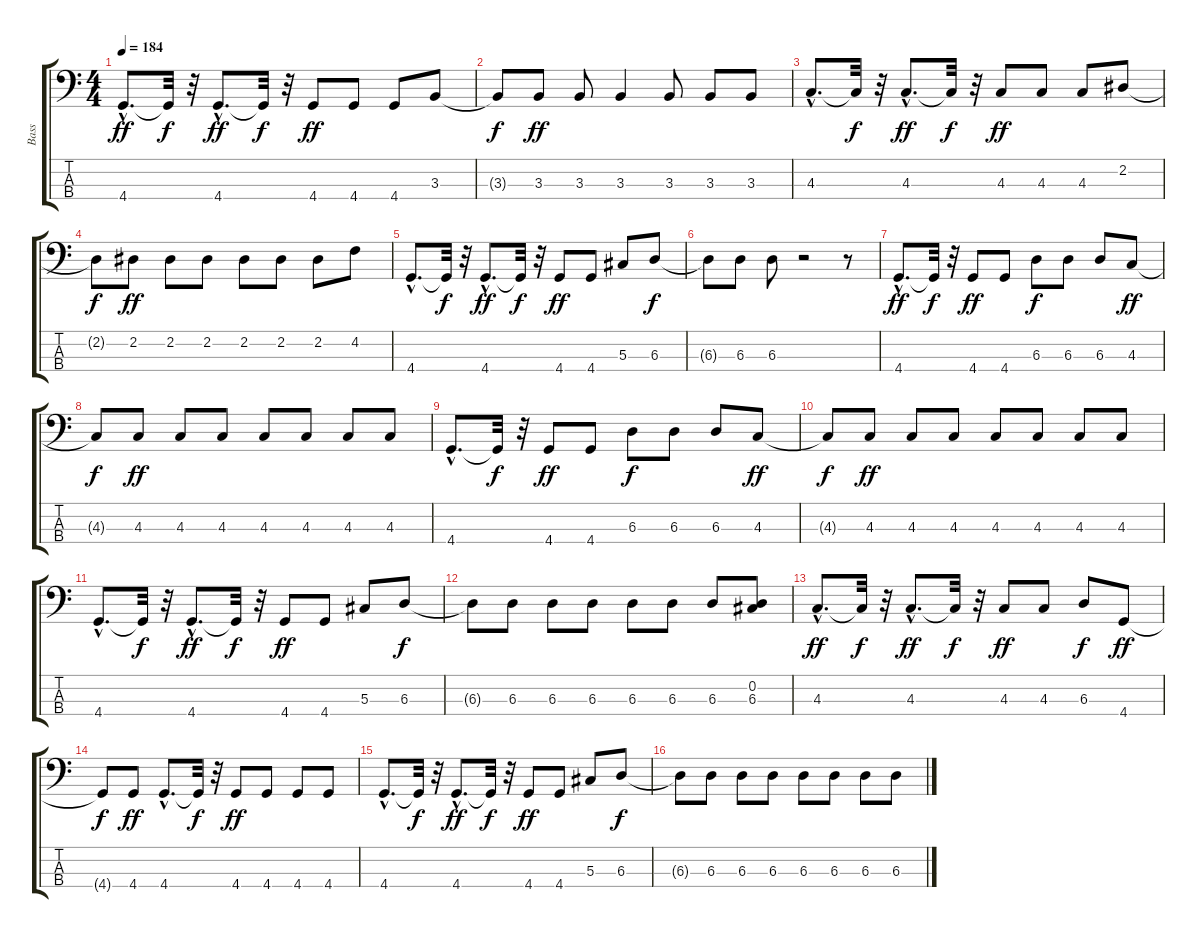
\track ("Bass" "Bass") {instrument electricbassfinger}
\staff {score tabs}
\tuning (Gb2 Db2 Ab1 Eb1) {hide}
\ts (4 4)
\tempo 184
\clef f4
\ks c
4.4{hac}.8{d dy ff} 4.4{t}.32{dy f} r.32 4.4{hac}.8{d dy ff} 4.4{t}.32{dy f} r.32 4.4.8{dy ff} 4.4.8 4.4.8 3.3.8 |
3.3{t}.8{dy f} 3.3.8{dy ff} 3.3.8 3.3.4 3.3.8 3.3.8 3.3.8 |
4.3{hac}.8{d} 4.3{t}.32{dy f} r.32 4.3{hac}.8{d dy ff} 4.3{t}.32{dy f} r.32 4.3.8{dy ff} 4.3.8 4.3.8 2.2.8 |
2.2{t}.8{dy f} 2.2.8{dy ff} 2.2.8 2.2.8 2.2.8 2.2.8 2.2.8 4.2.8 |
4.4{hac}.8{d} 4.4{t}.32{dy f} r.32 4.4{hac}.8{d dy ff} 4.4{t}.32{dy f} r.32 4.4.8{dy ff} 4.4.8 5.3.8 6.3.8{dy f} |
6.3{t}.8 6.3.8 6.3.8 r.2 r.8 |
4.4{hac}.8{d dy ff} 4.4{t}.32{dy f} r.32 4.4.8{dy ff} 4.4.8 6.3.8{dy f} 6.3.8 6.3.8 4.3.8{dy ff} |
4.3{t}.8{dy f} 4.3.8{dy ff} 4.3.8 4.3.8 4.3.8 4.3.8 4.3.8 4.3.8 |
4.4{hac}.8{d} 4.4{t}.32{dy f} r.32 4.4.8{dy ff} 4.4.8 6.3.8{dy f} 6.3.8 6.3.8 4.3.8{dy ff} |
4.3{t}.8{dy f} 4.3.8{dy ff} 4.3.8 4.3.8 4.3.8 4.3.8 4.3.8 4.3.8 |
4.4{hac}.8{d} 4.4{t}.32{dy f} r.32 4.4{hac}.8{d dy ff} 4.4{t}.32{dy f} r.32 4.4.8{dy ff} 4.4.8 5.3.8 6.3.8{dy f} |
6.3{t}.8 6.3.8 6.3.8 6.3.8 6.3.8 6.3.8 6.3.8 (0.2 6.3).8 |
4.3{hac}.8{d dy ff} 4.3{t}.32{dy f} r.32 4.3{hac}.8{d dy ff} 4.3{t}.32{dy f} r.32 4.3.8{dy ff} 4.3.8 6.3.8{dy f} 4.4.8{dy ff} |
4.4{t}.8{dy f} 4.4.8{dy ff} 4.4{hac}.8{d} 4.4{t}.32{dy f} r.32 4.4.8{dy ff} 4.4.8 4.4.8 4.4.8 |
4.4{hac}.8{d} 4.4{t}.32{dy f} r.32 4.4{hac}.8{d dy ff} 4.4{t}.32{dy f} r.32 4.4.8{dy ff} 4.4.8 5.3.8 6.3.8{dy f} |
6.3{t}.8 6.3.8 6.3.8 6.3.8 6.3.8 6.3.8 6.3.8 6.3.8
